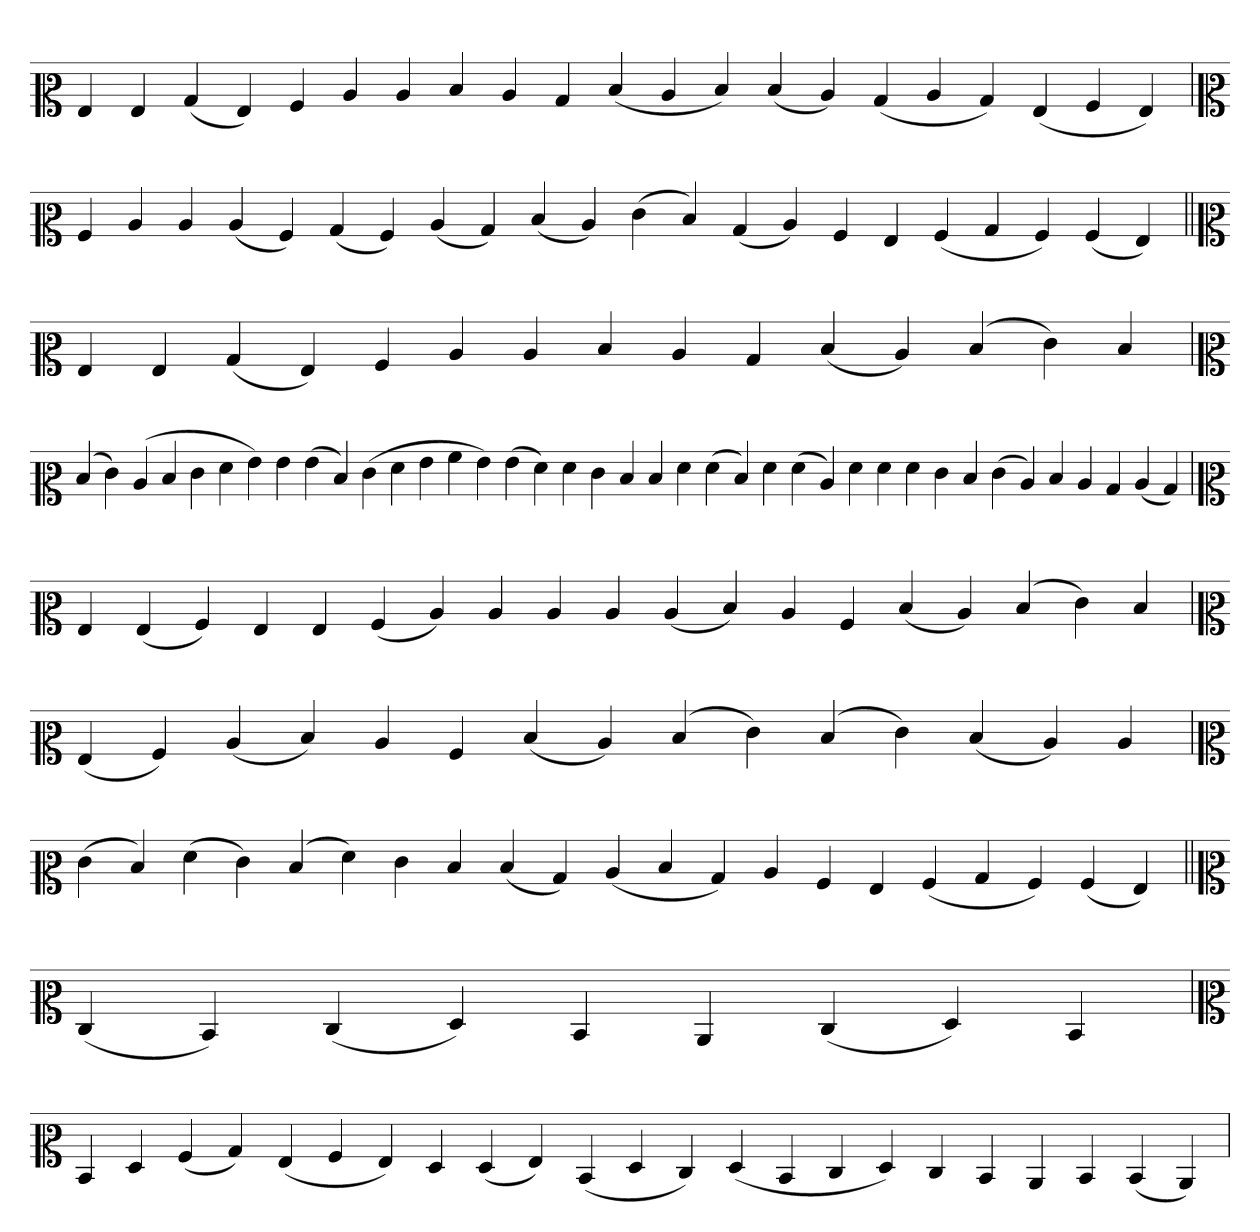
**kern
*part1
*staff1
*clefC2
=
4G
4G
(4B
4G)
4A
4c
4c
4d
4c
4B
(4d
4c
4d)
(4d
4c)
(4B
4c
4B)
(4G
4A
4G)
='
*clefC2
4A
4c
4c
(4c
4A)
(4B
4A)
(4c
4B)
(4d
4c)
(4e
4d)
(4B
4c)
4A
4G
(4A
4B
4A)
(4A
4G)
=||
*clefC2
4G
4G
(4B
4G)
4A
4c
4c
4d
4c
4B
(4d
4c)
(4d
4e)
4d
=`
*clefC2
(4d
4e)
(4c
4d
4e
4f
4g)
4g
(4g
4d)
(4e
4f
4g
4a
4g)
(4g
4f)
4f
4e
4d
4d
4f
(4f
4d)
4f
(4f
4c)
4f
4f
4f
4e
4d
(4e
4c)
4d
4c
4B
(4c
4B)
=
*clefC2
4G
(4G
4A)
4G
4G
(4A
4c)
4c
4c
4c
(4c
4d)
4c
4A
(4d
4c)
(4d
4e)
4d
=`
*clefC2
(4G
4A)
(4c
4d)
4c
4A
(4d
4c)
(4d
4e)
(4d
4e)
(4d
4c)
4c
=`
*clefC2
(4e
4d)
(4f
4e)
(4d
4f)
4e
4d
(4d
4B)
(4c
4d
4B)
4c
4A
4G
(4A
4B
4A)
(4A
4G)
=||
*clefC2
(4E
4D)
(4E
4F)
4D
4C
(4E
4F)
4D
=`
*clefC2
4D
4F
(4A
4B)
(4G
4A
4G)
4F
(4F
4G)
(4D
4F
4E)
(4F
4D
4E
4F)
4E
4D
4C
4D
(4D
4C)
='
*-
